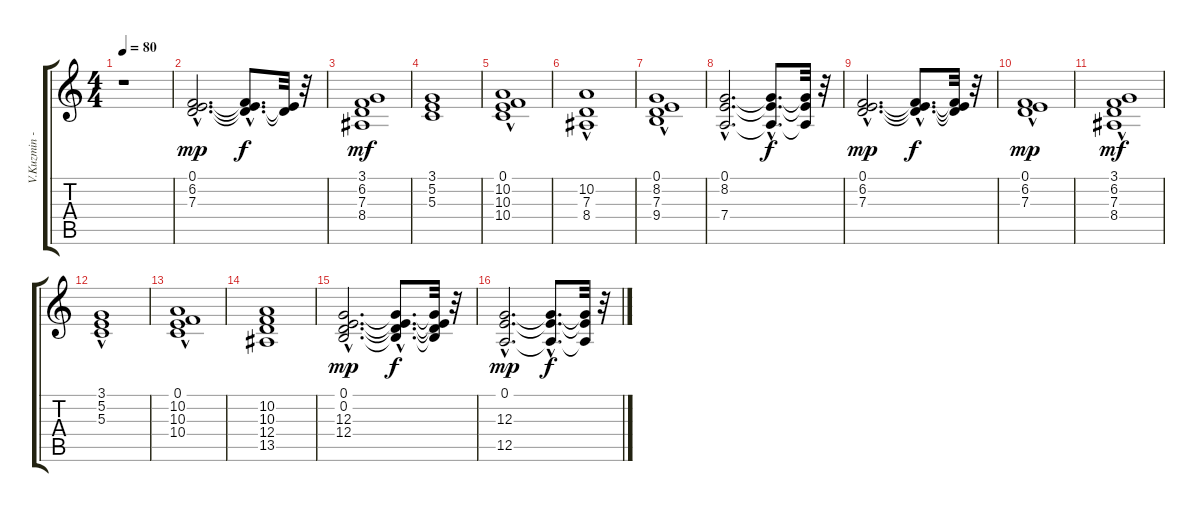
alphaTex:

\track ("V.Kuzmin - I'll Never Forget You" "V.Kuzmin -") {instrument synthstrings2}
\staff {score tabs}
\tuning (E4 B3 G3 D3 A2 E2) {hide}
\ts (4 4)
\tempo 80
\clef g2
\ks c
r.1{dy mp instrument synthstrings2} |
(0.1{hac} 6.2{hac} 7.3{hac}).2{d balance 8} (0.1{hac t} 6.2{hac t} 7.3{hac t}).8{d dy f} (0.1{t} 7.3{t}).32 r.32 |
(3.1 6.2 7.3 8.4).1{dy mf} |
(3.1 5.2 5.3).1 |
(0.1 10.2{hac} 10.3 10.4).1 |
(10.2{hac} 7.3 8.4).1 |
(0.1 8.2 7.3{hac} 9.4).1 |
(0.1{hac} 8.2{hac} 7.4{hac}).2{d} (0.1{hac t} 8.2{hac t} 7.4{hac t}).8{d dy f} (0.1{t} 8.2{t} 7.4{t}).32 r.32 |
(0.1{hac} 6.2{hac} 7.3{hac}).2{d dy mp} (0.1{hac t} 6.2{hac t} 7.3{hac t}).8{d dy f} (0.1{t} 6.2{t} 7.3{t}).32 r.32 |
(0.1 6.2{hac} 7.3).1{dy mp} |
(3.1 6.2 7.3 8.4{hac}).1{dy mf} |
(3.1 5.2{hac} 5.3{hac}).1 |
(0.1 10.2{hac} 10.3 10.4{hac}).1 |
(10.2 10.3 12.4 13.5).1 |
(0.1{hac} 0.2{hac} 12.3{hac} 12.4{hac}).2{d dy mp} (0.1{hac t} 0.2{hac t} 12.3{hac t} 12.4{hac t}).8{d dy f} (0.1{t} 0.2{t} 12.3{t} 12.4{t}).32 r.32 |
(0.1{hac} 12.3{hac} 12.5{hac}).2{d dy mp} (0.1{hac t} 12.3{hac t} 12.5{hac t}).8{d dy f} (0.1{t} 12.3{t} 12.5{t}).32 r.32
